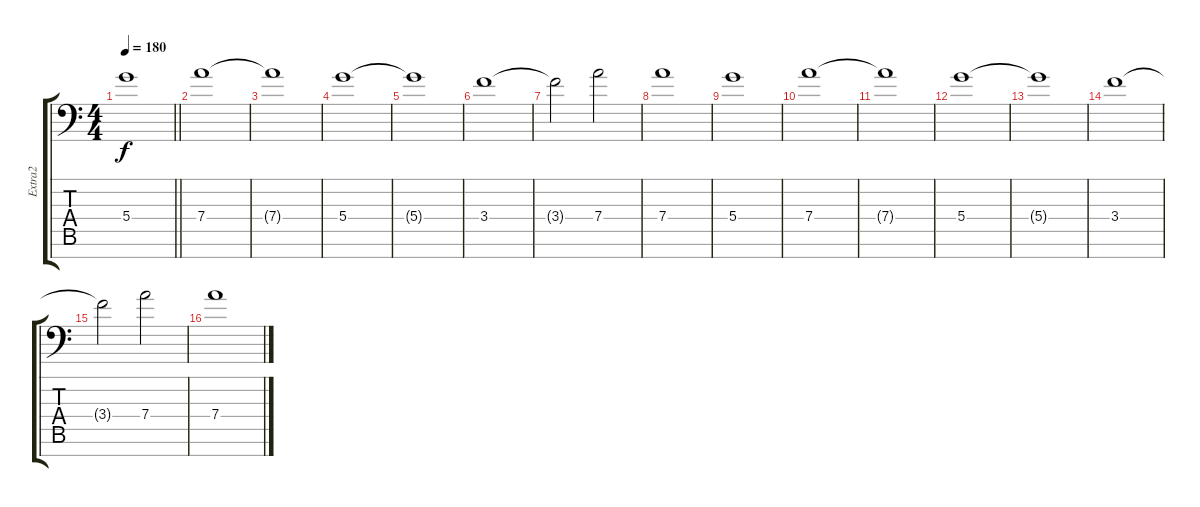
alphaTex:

\track ("Extra2" "Extra2") {instrument distortionguitar}
\staff {score tabs}
\tuning (E4 B3 G3 D3 A2 D2 A1) {hide}
\ts (4 4)
\tempo 180
\clef f4
\barLineRight lightlight
\ks c
5.4.1{dy f} |
7.4.1{volume 10} |
7.4{t}.1 |
5.4.1 |
5.4{t}.1 |
3.4.1 |
3.4{t}.2 7.4.2 |
7.4.1 |
5.4.1 |
7.4.1 |
7.4{t}.1 |
5.4.1 |
5.4{t}.1 |
3.4.1 |
3.4{t}.2 7.4.2 |
7.4.1
